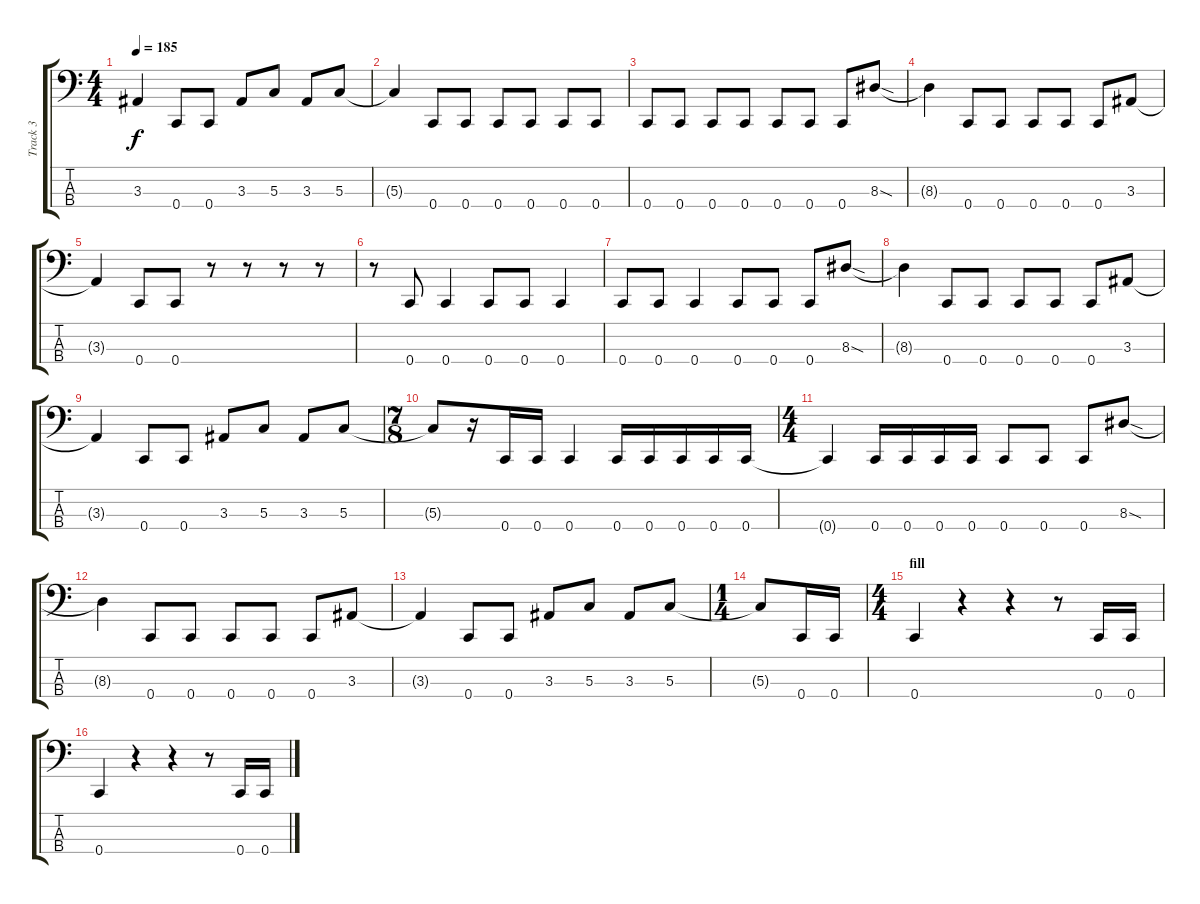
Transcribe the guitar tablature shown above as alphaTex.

\track ("Track 3" "Track 3") {instrument electricbassfinger}
\staff {score tabs}
\tuning (F2 C2 G1 C1) {hide}
\ts (4 4)
\tempo 185
\clef f4
\ks c
3.3{t}.4{dy f} 0.4.8 0.4.8 3.3.8 5.3.8 3.3.8 5.3.8 |
5.3{t}.4 0.4.8 0.4.8 0.4.8 0.4.8 0.4.8 0.4.8 |
0.4.8 0.4.8 0.4.8 0.4.8 0.4.8 0.4.8 0.4.8 8.3{sod}.8 |
8.3{t}.4 0.4.8 0.4.8 0.4.8 0.4.8 0.4.8 3.3.8 |
3.3{t}.4 0.4.8 0.4.8 r.8 r.8 r.8 r.8 |
r.8 0.4.8 0.4.4 0.4.8 0.4.8 0.4.4 |
0.4.8 0.4.8 0.4.4 0.4.8 0.4.8 0.4.8 8.3{sod}.8 |
8.3{t}.4 0.4.8 0.4.8 0.4.8 0.4.8 0.4.8 3.3.8 |
3.3{t}.4 0.4.8 0.4.8 3.3.8 5.3.8 3.3.8 5.3.8 |
\ts (7 8)
5.3{t}.8 r.16 0.4.16 0.4.16 0.4.4 0.4.16 0.4.16 0.4.16 0.4.16 0.4.16 |
\ts (4 4)
0.4{t}.4 0.4.16 0.4.16 0.4.16 0.4.16 0.4.8 0.4.8 0.4.8 8.3{sod}.8 |
8.3{t}.4 0.4.8 0.4.8 0.4.8 0.4.8 0.4.8 3.3.8 |
3.3{t}.4 0.4.8 0.4.8 3.3.8 5.3.8 3.3.8 5.3.8 |
\ts (1 4)
5.3{t}.8 0.4.16 0.4.16 |
\ts (4 4)
\section ("" "fill")
0.4.4 r.4 r.4 r.8 0.4.16 0.4.16 |
0.4.4 r.4 r.4 r.8 0.4.16 0.4.16
